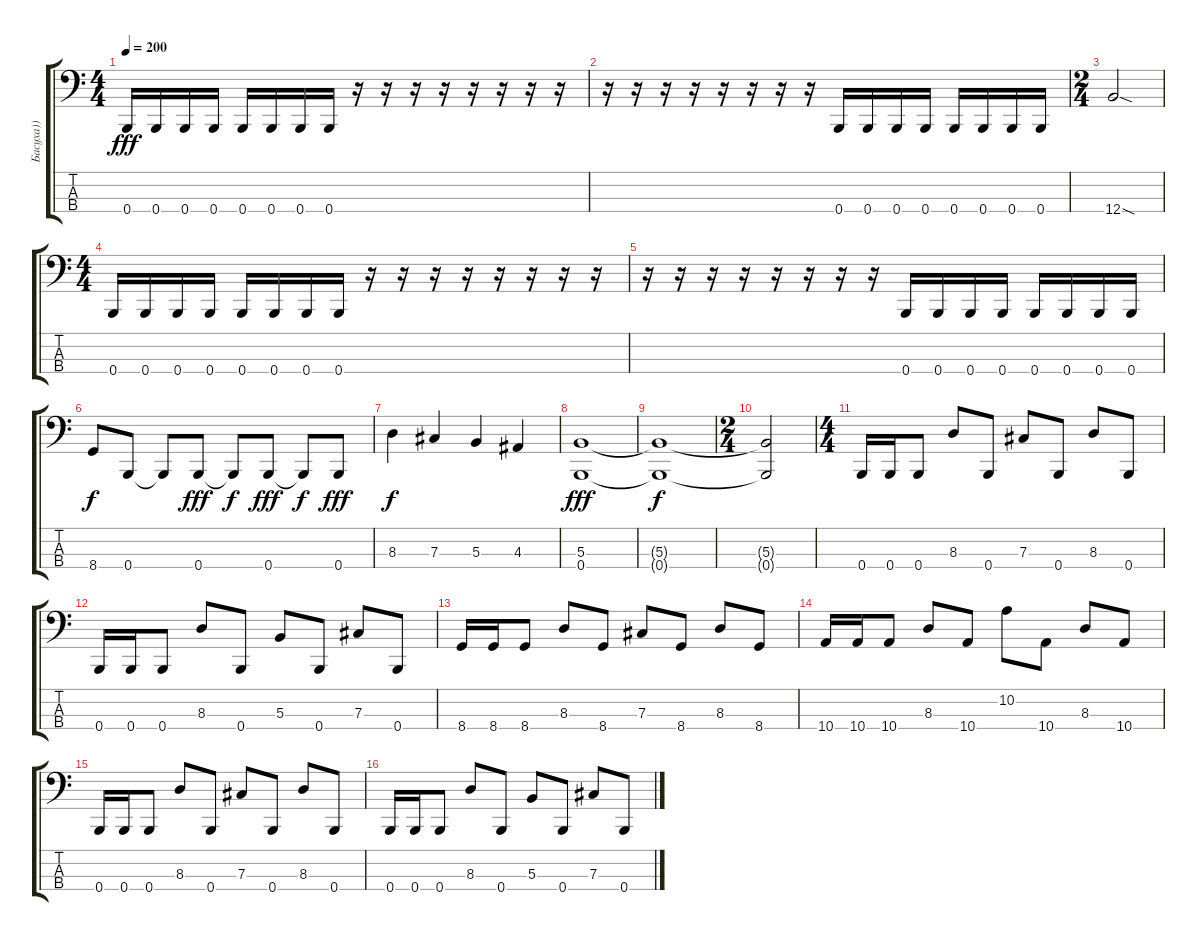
\track ("Басуха))" "Басуха))") {instrument electricbasspick}
\staff {score tabs}
\tuning (E2 B1 Gb1 B0) {hide}
\ts (4 4)
\tempo 200
\clef f4
\ks c
0.4.16{dy fff} 0.4.16 0.4.16 0.4.16 0.4.16 0.4.16 0.4.16 0.4.16 r.16 r.16 r.16 r.16 r.16 r.16 r.16 r.16 |
r.16 r.16 r.16 r.16 r.16 r.16 r.16 r.16 0.4.16 0.4.16 0.4.16 0.4.16 0.4.16 0.4.16 0.4.16 0.4.16 |
\ts (2 4)
12.4{sod}.2 |
\ts (4 4)
0.4.16 0.4.16 0.4.16 0.4.16 0.4.16 0.4.16 0.4.16 0.4.16 r.16 r.16 r.16 r.16 r.16 r.16 r.16 r.16 |
r.16 r.16 r.16 r.16 r.16 r.16 r.16 r.16 0.4.16 0.4.16 0.4.16 0.4.16 0.4.16 0.4.16 0.4.16 0.4.16 |
8.4.8{dy f} 0.4.8 0.4{t}.8 0.4.8{dy fff} 0.4{t}.8{dy f} 0.4.8{dy fff} 0.4{t}.8{dy f} 0.4.8{dy fff} |
8.3.4{dy f} 7.3.4 5.3.4 4.3.4 |
(5.3 0.4).1{dy fff} |
(5.3{t} 0.4{t}).1{dy f} |
\ts (2 4)
(5.3{t} 0.4{t}).2 |
\ts (4 4)
0.4.16 0.4.16 0.4.8 8.3.8 0.4.8 7.3.8 0.4.8 8.3.8 0.4.8 |
0.4.16 0.4.16 0.4.8 8.3.8 0.4.8 5.3.8 0.4.8 7.3.8 0.4.8 |
8.4.16 8.4.16 8.4.8 8.3.8 8.4.8 7.3.8 8.4.8 8.3.8 8.4.8 |
10.4.16 10.4.16 10.4.8 8.3.8 10.4.8 10.2.8 10.4.8 8.3.8 10.4.8 |
0.4.16 0.4.16 0.4.8 8.3.8 0.4.8 7.3.8 0.4.8 8.3.8 0.4.8 |
0.4.16 0.4.16 0.4.8 8.3.8 0.4.8 5.3.8 0.4.8 7.3.8 0.4.8
